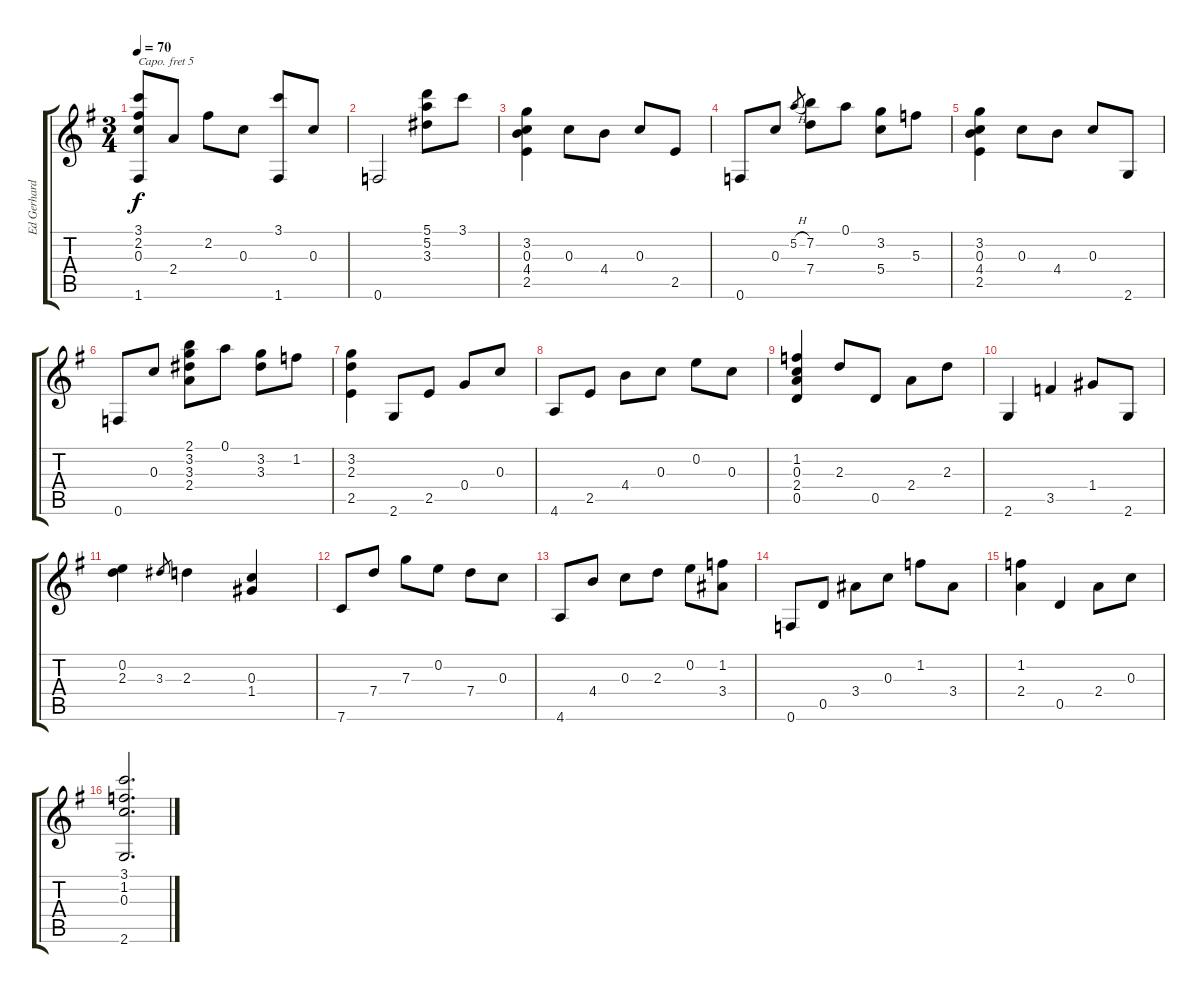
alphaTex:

\track ("Ed Gerhard" "Ed Gerhard") {instrument acousticguitarsteel}
\staff {score tabs}
\capo 5
\tuning (E4 B3 G3 D3 A2 C2) {hide}
\ts (3 4)
\tempo 70
\clef g2
\ks g
(3.1 2.2 0.3 1.6).8{dy f} 2.4.8 2.2.8 0.3.8 (3.1 1.6).8 0.3.8 |
0.6.2 (5.1 5.2 3.3).8 3.1.8 |
(3.2 0.3 4.4 2.5).4 0.3.8 4.4.8 0.3.8 2.5.8 |
0.6.8 0.3.8 5.2{h}.8{gr} (7.2 7.4).8 0.1.8 (3.2 5.4).8 5.3.8 |
(3.2 0.3 4.4 2.5).4 0.3.8 4.4.8 0.3.8 2.6.8 |
0.6.8 0.3.8 (2.1 3.2 3.3 2.4).8 0.1.8 (3.2 3.3).8 1.2.8 |
(3.2 2.3 2.5).4 2.6.8 2.5.8 0.4.8 0.3.8 |
4.6.8 2.5.8 4.4.8 0.3.8 0.2.8 0.3.8 |
(1.2 0.3 2.4 0.5).4 2.3.8 0.5.8 2.4.8 2.3.8 |
2.6.4 3.5.4 1.4.8 2.6.8 |
(0.2 2.3).4 3.3.8{gr} 2.3.4 (0.3 1.4).4 |
7.6.8 7.4.8 7.3.8 0.2.8 7.4.8 0.3.8 |
4.6.8 4.4.8 0.3.8 2.3.8 0.2.8 (1.2 3.4).8 |
0.6.8 0.5.8 3.4.8 0.3.8 1.2.8 3.4.8 |
(1.2 2.4).4 0.5.4 2.4.8 0.3.8 |
(3.1 1.2 0.3 2.6).2{d}
